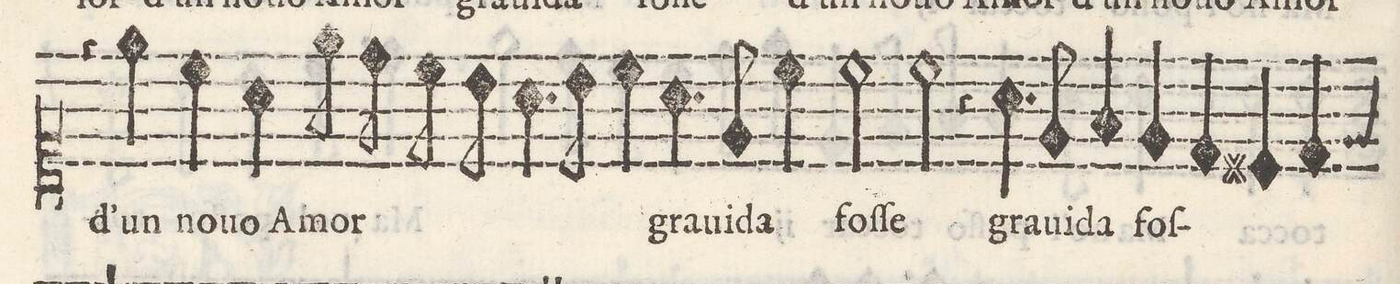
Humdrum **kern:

**kern	**text
*I"QVINTO	*
*clefC1	*
*k[]	*
*M2/1	*
2r	.
=28-	=28-
4r	.
4ee\	d' un
4cc\	nouo
4a\	A-
8ee\	-mor
8dd\	.
8cc\	.
8bny\	.
4.a\	.
8b\	.
=29-	=29-
4cc\	.
4.a\	gra-
8e/	-ui-
4cc\	-da
2cc\	foſ-
2cc\	-ſe
=30-	=30-
4r	.
4.a\	gra-
8e/	-ui-
4f/	-da
4e/	foſ-
4d/	.
4c#X/	.
4d/	.
=31-	=31-
*-	*-
